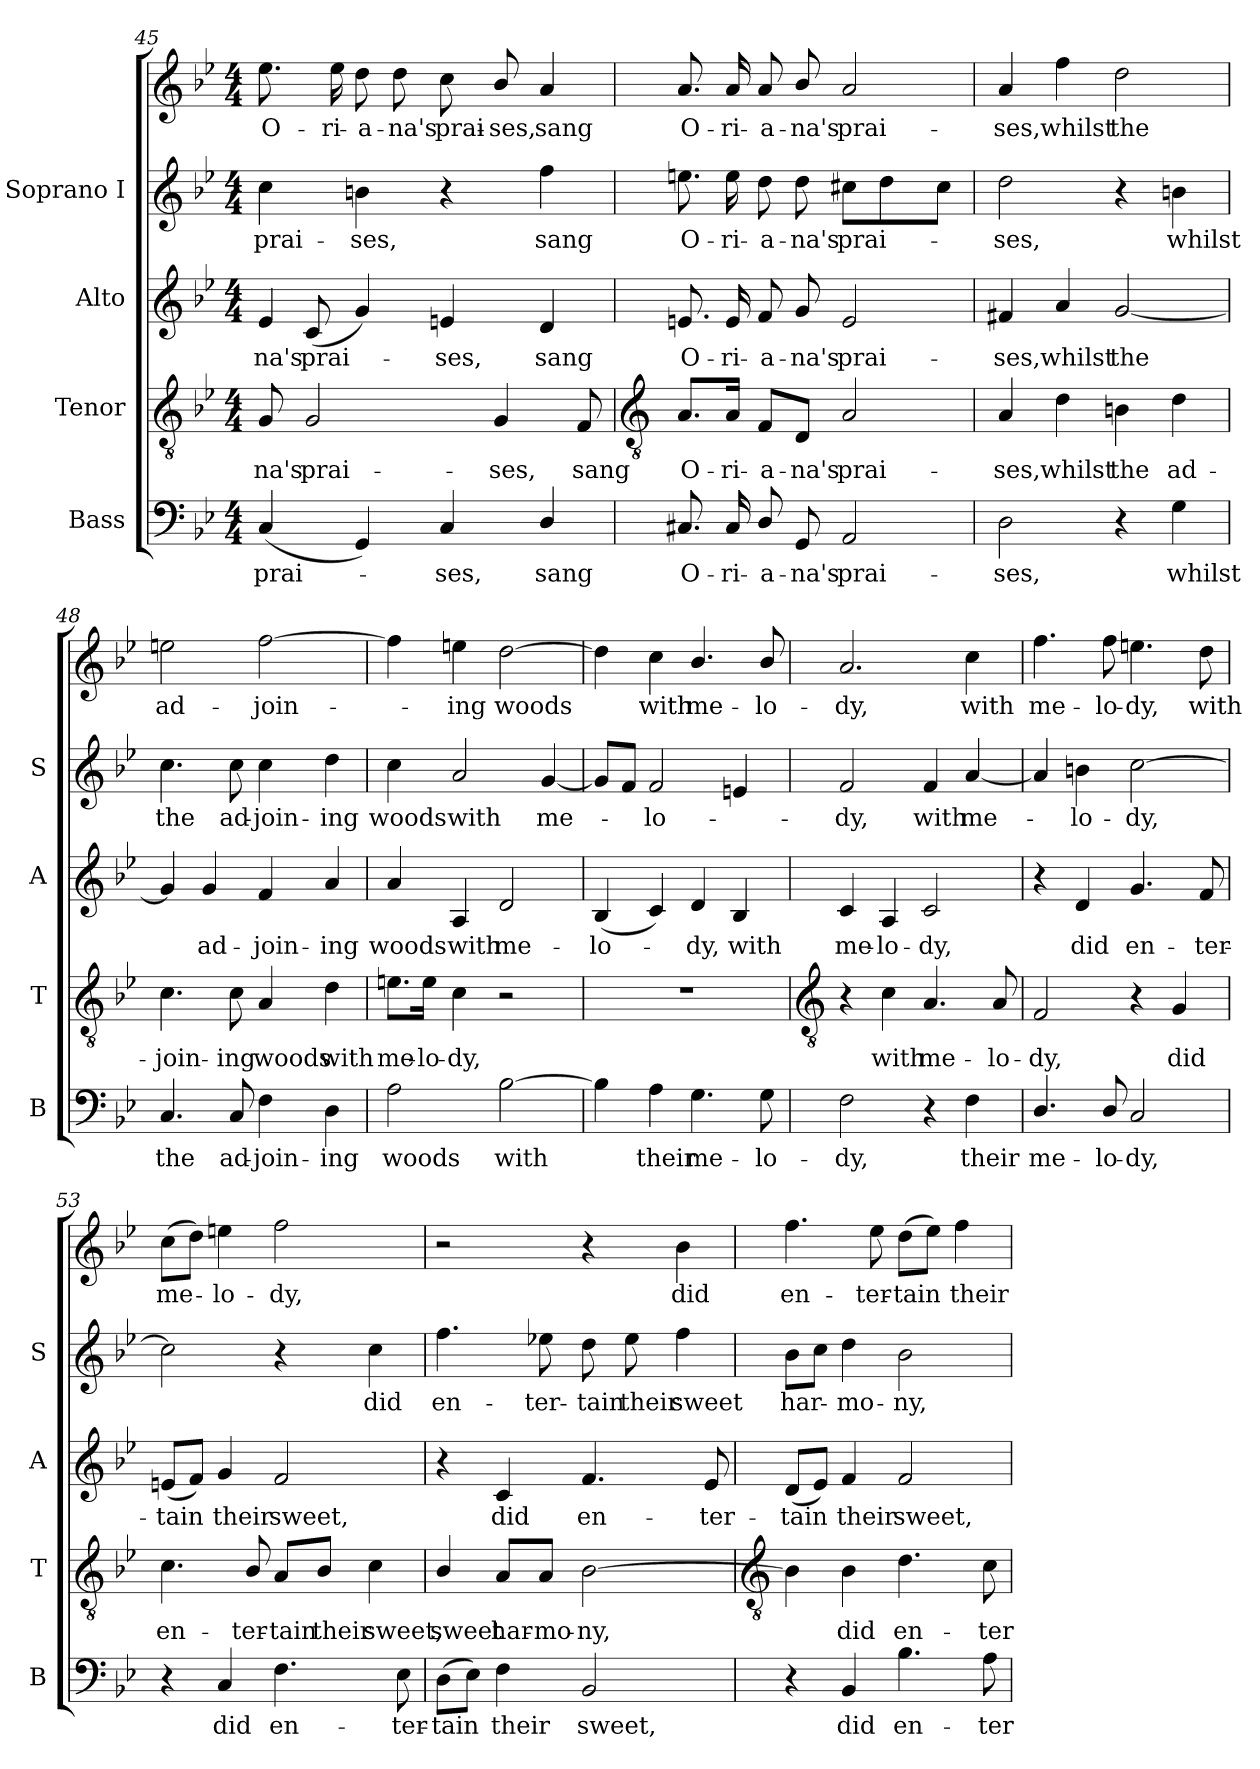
**kern	**text	**kern	**text	**kern	**text	**kern	**text	**kern	**text
*part4	*part4	*part3	*part3	*part2	*part2	*part1	*part1	*part1	*part1
*staff5	*staff5	*staff4	*staff4	*staff3	*staff3	*staff2	*staff2	*staff1	*staff1
*I"Bass	*	*I"Tenor	*	*I"Alto	*	*I"Soprano I	*	*	*
*I'B	*	*I'T	*	*I'A	*	*I'S	*	*	*
*clefF4	*	*clefGv2	*	*clefG2	*	*clefG2	*	*clefG2	*
*k[b-e-]	*	*k[b-e-]	*	*k[b-e-]	*	*k[b-e-]	*	*k[b-e-]	*
*B-:	*	*B-:	*	*B-:	*	*B-:	*	*B-:	*
*M4/4	*	*M4/4	*	*M4/4	*	*M4/4	*	*M4/4	*
=45	=45	=45	=45	=45	=45	=45	=45	=45	=45
!	!LO:LY:b	!	!LO:LY:b	!	!LO:LY:b	!	!LO:LY:b	!	!LO:LY:b
(<4C	prai-	8G	-na's	8e-J	-na's	4cc	prai-	8.ee-	O-
!	!	!	!LO:LY:b	!	!LO:LY:b	!	!	!	!
.	.	2G	prai-	(<8cL	prai-	.	.	.	.
!	!	!	!	!	!	!	!	!	!LO:LY:b
.	.	.	.	.	.	.	.	16ee-	-ri-
!	!	!	!	!	!	!	!LO:LY:b	!	!LO:LY:b
4GG)	.	.	.	4g)	.	4bn	-ses,	8dd	-a-
!	!	!	!	!	!	!	!	!	!LO:LY:b
.	.	.	.	.	.	.	.	8dd	-na's
!	!LO:LY:b	!	!	!	!LO:LY:b	!	!	!	!LO:LY:b
4C	ses,	.	.	4en	ses,	4r	.	8cc	prai-
!	!	!	!LO:LY:b	!	!	!	!	!	!LO:LY:b
.	.	4G	-ses,	.	.	.	.	8b-/	-ses,
!	!LO:LY:b	!	!	!	!LO:LY:b	!	!LO:LY:b	!	!LO:LY:b
4D/	sang	.	.	4d	sang	4ff	sang	4a	sang
!	!	!	!LO:LY:b	!	!	!	!	!	!
.	.	8F	sang	.	.	.	.	.	.
!!LO:LB:g=z
=46	=46	=46	=46	=46	=46	=46	=46	=46	=46
*	*	*clefGv2	*	*	*	*	*	*	*
!	!LO:LY:b	!	!LO:LY:b	!	!LO:LY:b	!	!LO:LY:b	!	!LO:LY:b
8.C#X	O-	8.A/L	O-	8.en	O-	8.een	-O-	8.a	O-
!	!LO:LY:b	!	!LO:LY:b	!	!LO:LY:b	!	!LO:LY:b	!	!LO:LY:b
16C#	-ri-	16A/Jk	-ri-	16e	-ri-	16ee	-ri-	16a	-ri-
!	!LO:LY:b	!	!LO:LY:b	!	!LO:LY:b	!	!LO:LY:b	!	!LO:LY:b
8D/	-a-	8F/L	-a-	8f	-a-	8dd	-a-	8a	-a-
!	!LO:LY:b	!	!LO:LY:b	!	!LO:LY:b	!	!LO:LY:b	!	!LO:LY:b
8GG	-na's	8D/J	-na's	8g	-na's	8dd	-na's	8b-/	-na's
!	!LO:LY:b	!	!LO:LY:b	!	!LO:LY:b	!	!LO:LY:b	!	!LO:LY:b
2AA	prai-	2A	prai-	2e	prai-	8cc#XL	prai-	2a	prai-
.	.	.	.	.	.	4dd	.	.	.
.	.	.	.	.	.	8cc#J	.	.	.
=47	=47	=47	=47	=47	=47	=47	=47	=47	=47
!	!LO:LY:b	!	!LO:LY:b	!	!LO:LY:b	!	!LO:LY:b	!	!LO:LY:b
2D	-ses,	4A	-ses,	4f#X	-ses,	2dd	ses,	4a	ses,
!	!	!	!LO:LY:b	!	!LO:LY:b	!	!	!	!LO:LY:b
.	.	4d	whilst	4a	whilst	.	.	4ff	whilst
!	!	!	!LO:LY:b	!	!LO:LY:b	!	!	!	!LO:LY:b
4r	.	4Bn	the	[2g	the	4r	.	2dd	the
!	!LO:LY:b	!	!LO:LY:b	!	!	!	!LO:LY:b	!	!
4G	whilst	4d	ad-	.	.	4bn	whilst	.	.
=48	=48	=48	=48	=48	=48	=48	=48	=48	=48
!	!LO:LY:b	!	!LO:LY:b	!	!	!	!LO:LY:b	!	!LO:LY:b
4.C	the	4.c	-join-	4g]	.	4.cc	the	2een	ad-
!	!	!	!	!	!LO:LY:b	!	!	!	!
.	.	.	.	4g	ad-	.	.	.	.
!	!LO:LY:b	!	!LO:LY:b	!	!	!	!LO:LY:b	!	!
8C	ad-	8c	-ing	.	.	8cc	ad-	.	.
!	!LO:LY:b	!	!LO:LY:b	!	!LO:LY:b	!	!LO:LY:b	!	!LO:LY:b
4F	-join-	4A	woods	4f	-join-	4cc	-join-	[2ff	-join-
!	!LO:LY:b	!	!LO:LY:b	!	!LO:LY:b	!	!LO:LY:b	!	!
4D	-ing	4d	with	4a	-ing	4dd	-ing	.	.
=49	=49	=49	=49	=49	=49	=49	=49	=49	=49
!	!LO:LY:b	!	!LO:LY:b	!	!LO:LY:b	!	!LO:LY:b	!	!
2A	woods	8.en\L	me-	4a	woods	4cc	woods	4ff]	.
!	!	!	!LO:LY:b	!	!	!	!	!	!
.	.	16e\Jk	-lo-	.	.	.	.	.	.
!	!	!	!LO:LY:b	!	!LO:LY:b	!	!LO:LY:b	!	!LO:LY:b
.	.	4c	-dy,	4A	with	2a	with	4een	ing
!	!LO:LY:b	!	!	!	!LO:LY:b	!	!	!	!LO:LY:b
[2B-	with	2r	.	2d	me-	.	.	[2dd	woods
!	!	!	!	!	!	!	!LO:LY:b	!	!
.	.	.	.	.	.	[4g	me-	.	.
=50	=50	=50	=50	=50	=50	=50	=50	=50	=50
!	!	!	!	!	!LO:LY:b	!	!	!	!
4B-]	.	1r	.	(<4B-	-lo-	8gL]	.	4dd]	.
.	.	.	.	.	.	8fJ	.	.	.
!	!LO:LY:b	!	!	!	!	!	!LO:LY:b	!	!LO:LY:b
4A	their	.	.	4c)	.	2f	-lo-	4cc	with
!	!LO:LY:b	!	!	!	!LO:LY:b	!	!	!	!LO:LY:b
4.G	me-	.	.	4d	dy,	.	.	4.b-/	me-
!	!	!	!	!	!LO:LY:b	!	!	!	!
.	.	.	.	4B-	with	4en	.	.	.
!	!LO:LY:b	!	!	!	!	!	!	!	!LO:LY:b
8G	-lo-	.	.	.	.	.	.	8b-/	-lo-
!!LO:LB:g=z
=51	=51	=51	=51	=51	=51	=51	=51	=51	=51
*	*	*clefGv2	*	*	*	*	*	*	*
!	!LO:LY:b	!	!	!	!LO:LY:b	!	!LO:LY:b	!	!LO:LY:b
2F	-dy,	4r	.	4c	me-	2f	dy,	2.a	dy,
!	!	!	!LO:LY:b	!	!LO:LY:b	!	!	!	!
.	.	4c	with	4A	-lo-	.	.	.	.
!	!	!	!LO:LY:b	!	!LO:LY:b	!	!LO:LY:b	!	!
4r	.	4.A	me-	2c	-dy,	4f	with	.	.
!	!LO:LY:b	!	!	!	!	!	!LO:LY:b	!	!LO:LY:b
4F	their	.	.	.	.	[4a	me-	4cc	with
!	!	!	!LO:LY:b	!	!	!	!	!	!
.	.	8A	-lo-	.	.	.	.	.	.
=52	=52	=52	=52	=52	=52	=52	=52	=52	=52
!	!LO:LY:b	!	!LO:LY:b	!	!	!	!	!	!LO:LY:b
4.D/	me-	2F	-dy,	4r	.	4a]	.	4.ff	me-
!	!	!	!	!	!LO:LY:b	!	!LO:LY:b	!	!
.	.	.	.	4d	did	4bn	lo-	.	.
!	!LO:LY:b	!	!	!	!	!	!	!	!LO:LY:b
8D/	-lo-	.	.	.	.	.	.	8ff	-lo-
!	!LO:LY:b	!	!	!	!LO:LY:b	!	!LO:LY:b	!	!LO:LY:b
2C	-dy,	4r	.	4.g	en-	[2cc	-dy,	4.een	-dy,
!	!	!	!LO:LY:b	!	!	!	!	!	!
.	.	4G	did	.	.	.	.	.	.
!	!	!	!	!	!LO:LY:b	!	!	!	!LO:LY:b
.	.	.	.	8f	-ter-	.	.	8dd	with
=53	=53	=53	=53	=53	=53	=53	=53	=53	=53
!	!	!	!LO:LY:b	!	!LO:LY:b	!	!	!	!LO:LY:b
4r	.	4.c	en-	(<8enL	-tain	2cc]	.	(>8ccL	me-
.	.	.	.	8fJ)	.	.	.	8ddJ)	.
!	!LO:LY:b	!	!	!	!LO:LY:b	!	!	!	!LO:LY:b
4C	did	.	.	4g	their	.	.	4een	lo-
!	!	!	!LO:LY:b	!	!	!	!	!	!
.	.	8B-/	-ter-	.	.	.	.	.	.
!	!LO:LY:b	!	!LO:LY:b	!	!LO:LY:b	!	!	!	!LO:LY:b
4.F	en-	8A/L	-tain	2f	sweet,	4r	.	2ff	-dy,
!	!	!	!LO:LY:b	!	!	!	!	!	!
.	.	8B-/J	their	.	.	.	.	.	.
!	!	!	!LO:LY:b	!	!	!	!LO:LY:b	!	!
.	.	4c	sweet,	.	.	4cc	did	.	.
!	!LO:LY:b	!	!	!	!	!	!	!	!
8E-	-ter-	.	.	.	.	.	.	.	.
=54	=54	=54	=54	=54	=54	=54	=54	=54	=54
!	!LO:LY:b	!	!LO:LY:b	!	!	!	!LO:LY:b	!	!
(>8DL	-tain	4B-/	sweet	4r	.	4.ff	en-	2r	.
8E-J)	.	.	.	.	.	.	.	.	.
!	!LO:LY:b	!	!LO:LY:b	!	!LO:LY:b	!	!	!	!
4F	their	8A/L	har-	4c	did	.	.	.	.
!	!	!	!LO:LY:b	!	!	!	!LO:LY:b	!	!
.	.	8A/J	-mo-	.	.	8ee-X	-ter-	.	.
!	!LO:LY:b	!	!LO:LY:b	!	!LO:LY:b	!	!LO:LY:b	!	!
2BB-	sweet,	[2B-	-ny,	4.f	en-	8dd	-tain	4r	.
!	!	!	!	!	!	!	!LO:LY:b	!	!
.	.	.	.	.	.	8ee-	their	.	.
!	!	!	!	!	!	!	!LO:LY:b	!	!LO:LY:b
.	.	.	.	.	.	4ff	sweet	4b-	did
!	!	!	!	!	!LO:LY:b	!	!	!	!
.	.	.	.	8e-	-ter-	.	.	.	.
!!LO:LB:g=z
=55	=55	=55	=55	=55	=55	=55	=55	=55	=55
*	*	*clefGv2	*	*	*	*	*	*	*
!	!	!	!	!	!LO:LY:b	!	!LO:LY:b	!	!LO:LY:b
4r	.	4B-]	.	(<8dL	-tain	8b-L	har-	4.ff	en-
.	.	.	.	8e-J)	.	8ccJ	.	.	.
!	!LO:LY:b	!	!LO:LY:b	!	!LO:LY:b	!	!LO:LY:b	!	!
4BB-	did	4B-	did	4f	their	4dd	mo-	.	.
!	!	!	!	!	!	!	!	!	!LO:LY:b
.	.	.	.	.	.	.	.	8ee-	-ter-
!	!LO:LY:b	!	!LO:LY:b	!	!LO:LY:b	!	!LO:LY:b	!	!LO:LY:b
4.B-	en-	4.d	en-	2f	sweet,	2b-	-ny,	(>8ddL	-tain
.	.	.	.	.	.	.	.	8ee-J)	.
!	!	!	!	!	!	!	!	!	!LO:LY:b
.	.	.	.	.	.	.	.	4ff	their
!	!LO:LY:b	!	!LO:LY:b	!	!	!	!	!	!
8A	-ter-	8c	-ter-	.	.	.	.	.	.
=	=	=	=	=	=	=	=	=	=
*-	*-	*-	*-	*-	*-	*-	*-	*-	*-
